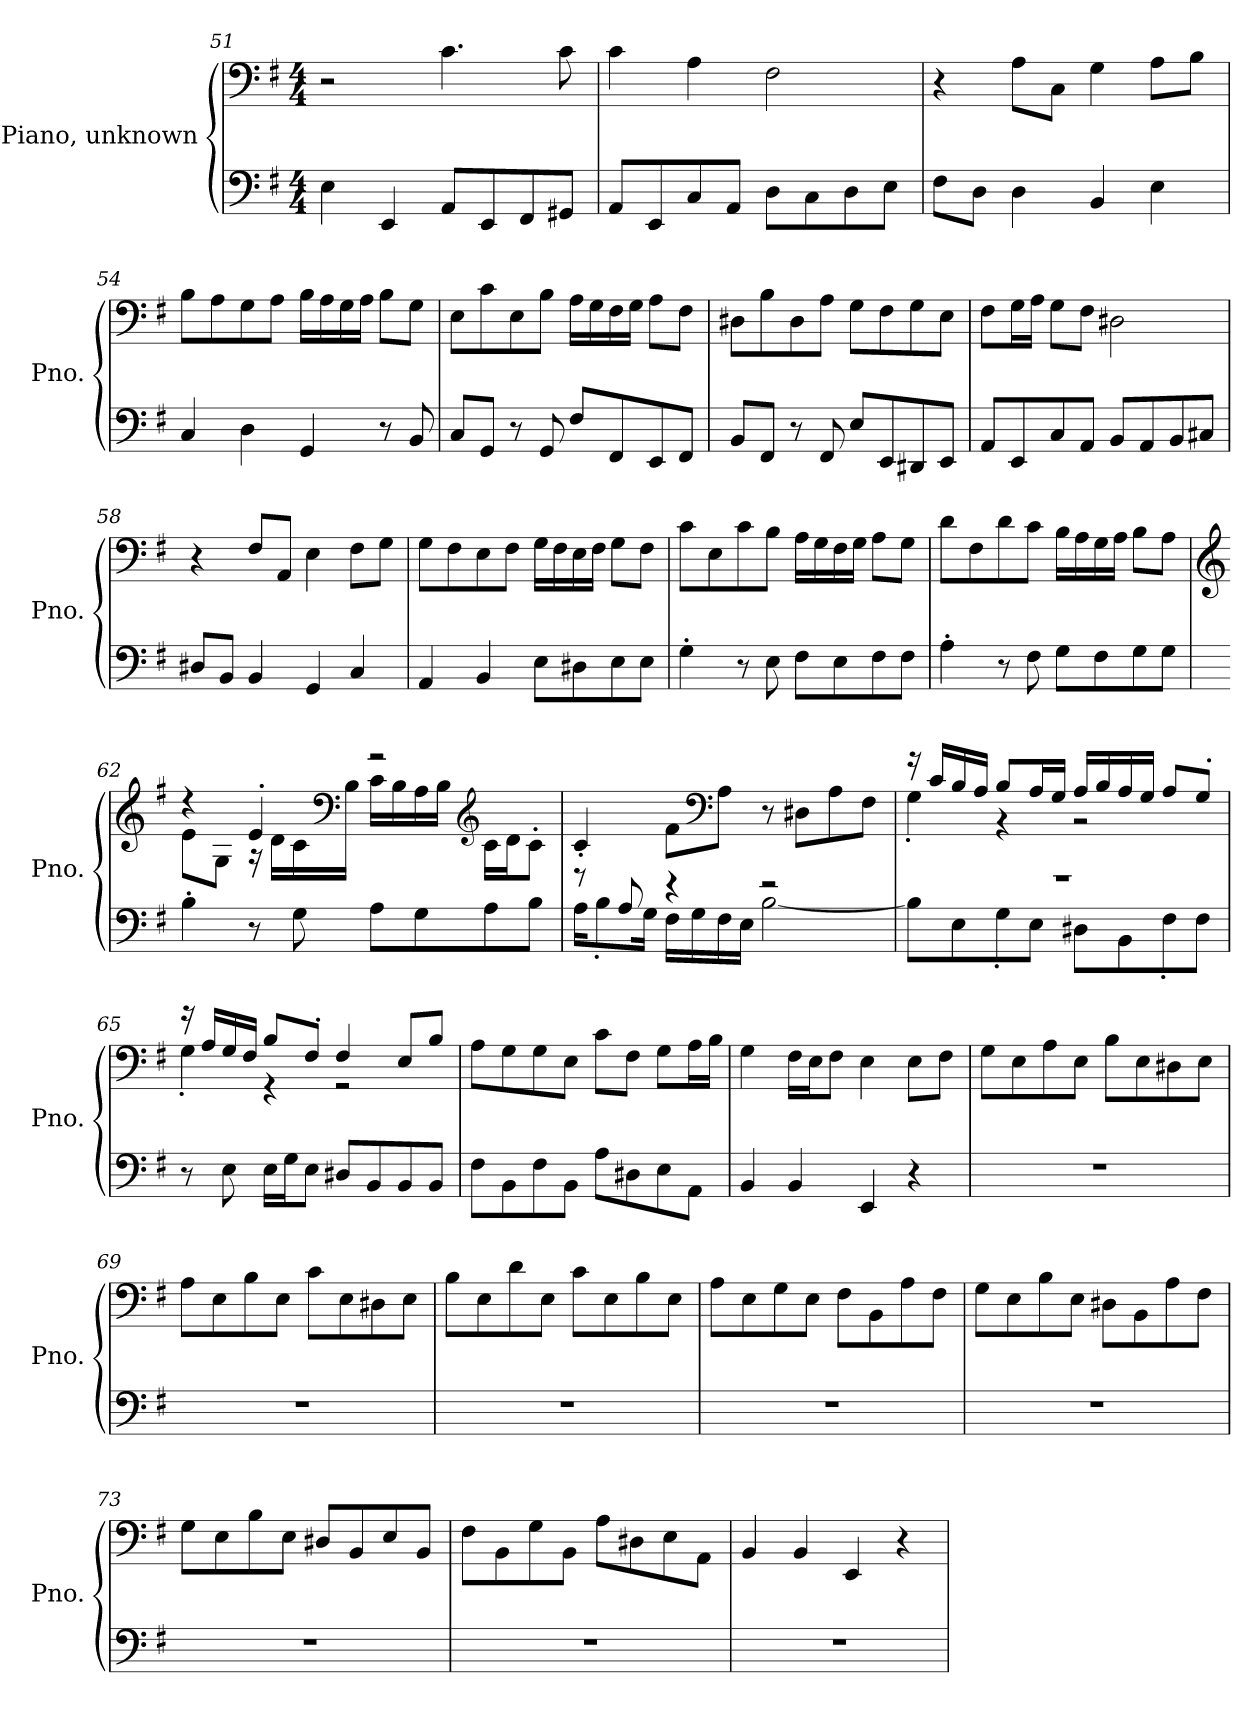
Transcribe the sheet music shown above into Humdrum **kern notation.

**kern	**kern
*part1	*part1
*staff2	*staff1
*I"Piano, unknown	*
*I'Pno.	*
*clefF4	*clefF4
*k[f#]	*k[f#]
*M4/4	*M4/4
=51	=51
4E\	2r
4EE/	.
8AA/L	4.c\
8EE/	.
8FF#/	.
8GG#X/J	8c\
=52	=52
8AA/L	4c\
8EE/	.
8C/	4A\
8AA/J	.
8D\L	2F#\
8C\	.
8D\	.
8E\J	.
=53	=53
8F#\L	4r
8D\J	.
4D\	8A\L
.	8C\J
4BB/	4G\
4E\	8A\L
.	8B\J
=54	=54
4C/	8B\L
.	8A\
4D\	8G\
.	8A\J
4GG/	16B\LL
.	16A\
.	16G\
.	16A\JJ
8r	8B\L
8BB/	8G\J
!!LO:PB:g=z
=55	=55
8C/L	8E\L
8GG/J	8c\
8r	8E\
8GG/	8B\J
8F#/L	16A\LL
.	16G\
8FF#/	16F#\
.	16G\JJ
8EE/	8A\L
8FF#/J	8F#\J
=56	=56
8BB/L	8D#X\L
8FF#/J	8B\
8r	8D#\
8FF#/	8A\J
8E/L	8G\L
8EE/	8F#\
8DD#X/	8G\
8EE/J	8E\J
=57	=57
8AA/L	8F#\L
8EE/	16G\L
.	16A\JJ
8C/	8G\L
8AA/J	8F#\J
8BB/L	2D#X\
8AA/	.
8BB/	.
8C#X/J	.
=58	=58
8D#X/L	4r
8BB/J	.
4BB/	8F#/L
.	8AA/J
4GG/	4E\
4C/	8F#\L
.	8G\J
!!LO:LB:g=z
=59	=59
4AA/	8G\L
.	8F#\
4BB/	8E\
.	8F#\J
8E\L	16G\LL
.	16F#\
8D#X\	16E\
.	16F#\JJ
8E\	8G\L
8E\J	8F#\J
=60	=60
4G'\	8c\L
.	8E\
8r	8c\
8E\	8B\J
8F#\L	16A\LL
.	16G\
8E\	16F#\
.	16G\JJ
8F#\	8A\L
8F#\J	8G\J
=61	=61
4A'\	8d\L
.	8F#\
8r	8d\
8F#\	8c\J
8G\L	16B\LL
.	16A\
8F#\	16G\
.	16A\JJ
8G\	8B\L
8G\J	8A\J
!!LO:LB:g=z
=62	=62
*	*clefG2
*	*^
4B'\	4r	8e\L
.	.	8G\J
8r	4e'/	16r
.	.	16d\LL
8G\	.	16c\
*	*clefF4	*
.	.	16B\JJ
8A\L	2r	16c\LL
.	.	16B\
8G\	.	16A\
.	.	16B\JJ
*	*clefG2	*
8A\	.	16c\LL
.	.	16d\J
8B\J	.	8c'\J
*	*v	*v
=63	=63
*^	*
8r	16A\KL	4c'/
.	8B'\	.
8A/	.	.
.	16G\Jk	.
4r	16F#\LL	8f#\L
.	16G\	.
*	*	*clefF4
.	16F#\	8A\J
.	16E\JJ	.
2r	[2B\	8r
.	.	8D#X\L
.	.	8A\
.	.	8F#\J
=64	=64	=64
*	*	*^
1r	8B\L]	16r	4G'\
.	.	16c/LL	.
.	8E\	16B/	.
.	.	16A/JJ	.
.	8G'\	8B/L	4r
.	8E\J	16A/L	.
.	.	16G/JJ	.
.	8D#X\L	16A/LL	2r
.	.	16B/	.
.	8BB\	16A/	.
.	.	16G/JJ	.
.	8F#'\	8A/L	.
.	8F#\J	8G'/J	.
*v	*v	*	*
!!LO:LB:g=z	!!
=65	=65	=65
8r	16r	4G'\
.	16A/LL	.
8E\	16G/	.
.	16F#/JJ	.
16E\LL	8B/L	4r
16G\J	.	.
8E\J	8F#'/J	.
8D#X/L	4F#/	2r
8BB/	.	.
8BB/	8E/L	.
8BB/J	8B/J	.
*	*v	*v
=66	=66
8F#\L	8A\L
8BB\	8G\
8F#\	8G\
8BB\J	8E\J
8A\L	8c\L
8D#X\	8F#\J
8E\	8G\L
8AA\J	16A\L
.	16B\JJ
=67	=67
4BB/	4G\
4BB/	16F#\LL
.	16E\J
.	8F#\J
4EE/	4E\
4r	8E\L
.	8F#\J
=68	=68
1r	8G\L
.	8E\
.	8A\
.	8E\J
.	8B\L
.	8E\
.	8D#X\
.	8E\J
!!LO:LB:g=z
=69	=69
1r	8A\L
.	8E\
.	8B\
.	8E\J
.	8c\L
.	8E\
.	8D#X\
.	8E\J
=70	=70
1r	8B\L
.	8E\
.	8d\
.	8E\J
.	8c\L
.	8E\
.	8B\
.	8E\J
=71	=71
1r	8A\L
.	8E\
.	8G\
.	8E\J
.	8F#\L
.	8BB\
.	8A\
.	8F#\J
=72	=72
1r	8G\L
.	8E\
.	8B\
.	8E\J
.	8D#X\L
.	8BB\
.	8A\
.	8F#\J
=73	=73
1r	8G\L
.	8E\
.	8B\
.	8E\J
.	8D#X/L
.	8BB/
.	8E/
.	8BB/J
!!LO:LB:g=z
=74	=74
1r	8F#\L
.	8BB\
.	8G\
.	8BB\J
.	8A\L
.	8D#X\
.	8E\
.	8AA\J
=75	=75
1r	4BB/
.	4BB/
.	4EE/
.	4r
=	=
*-	*-
